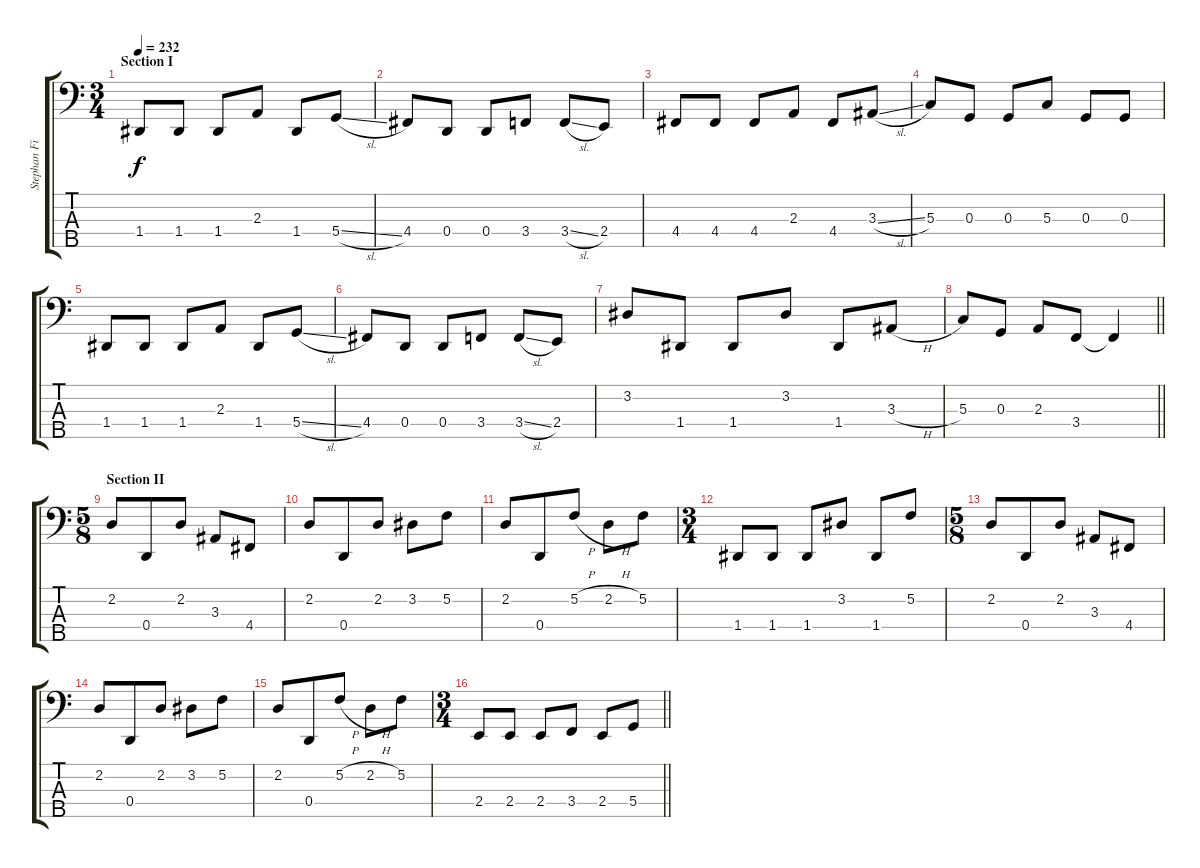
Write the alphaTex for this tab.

\track ("Stephan Fimmers" "Stephan Fi") {instrument electricbassfinger}
\staff {score tabs}
\tuning (F2 C2 G1 D1 A0) {hide}
\ts (3 4)
\section ("" "Section I")
\tempo 232
\clef f4
\ks c
1.4.8{dy f instrument electricbassfinger} 1.4.8 1.4.8 2.3.8 1.4.8 5.4{sl}.8 |
4.4.8 0.4.8 0.4.8 3.4.8 3.4{sl}.8 2.4.8 |
4.4.8 4.4.8 4.4.8 2.3.8 4.4.8 3.3{sl}.8 |
5.3.8 0.3.8 0.3.8 5.3.8 0.3.8 0.3.8 |
1.4.8 1.4.8 1.4.8 2.3.8 1.4.8 5.4{sl}.8 |
4.4.8 0.4.8 0.4.8 3.4.8 3.4{sl}.8 2.4.8 |
3.2.8 1.4.8 1.4.8 3.2.8 1.4.8 3.3{h}.8 |
\barLineRight lightlight
5.3.8 0.3.8 2.3.8 3.4.8 3.4{t}.4 |
\ts (5 8)
\section ("" "Section II")
2.2.8 0.4.8 2.2.8 3.3.8 4.4.8 |
2.2.8 0.4.8 2.2.8 3.2.8 5.2.8 |
2.2.8 0.4.8 5.2{h}.8 2.2{h}.8 5.2.8 |
\ts (3 4)
1.4.8 1.4.8 1.4.8 3.2.8 1.4.8 5.2.8 |
\ts (5 8)
2.2.8 0.4.8 2.2.8 3.3.8 4.4.8 |
2.2.8 0.4.8 2.2.8 3.2.8 5.2.8 |
2.2.8 0.4.8 5.2{h}.8 2.2{h}.8 5.2.8 |
\ts (3 4)
\barLineRight lightlight
2.4.8 2.4.8 2.4.8 3.4.8 2.4.8 5.4.8
